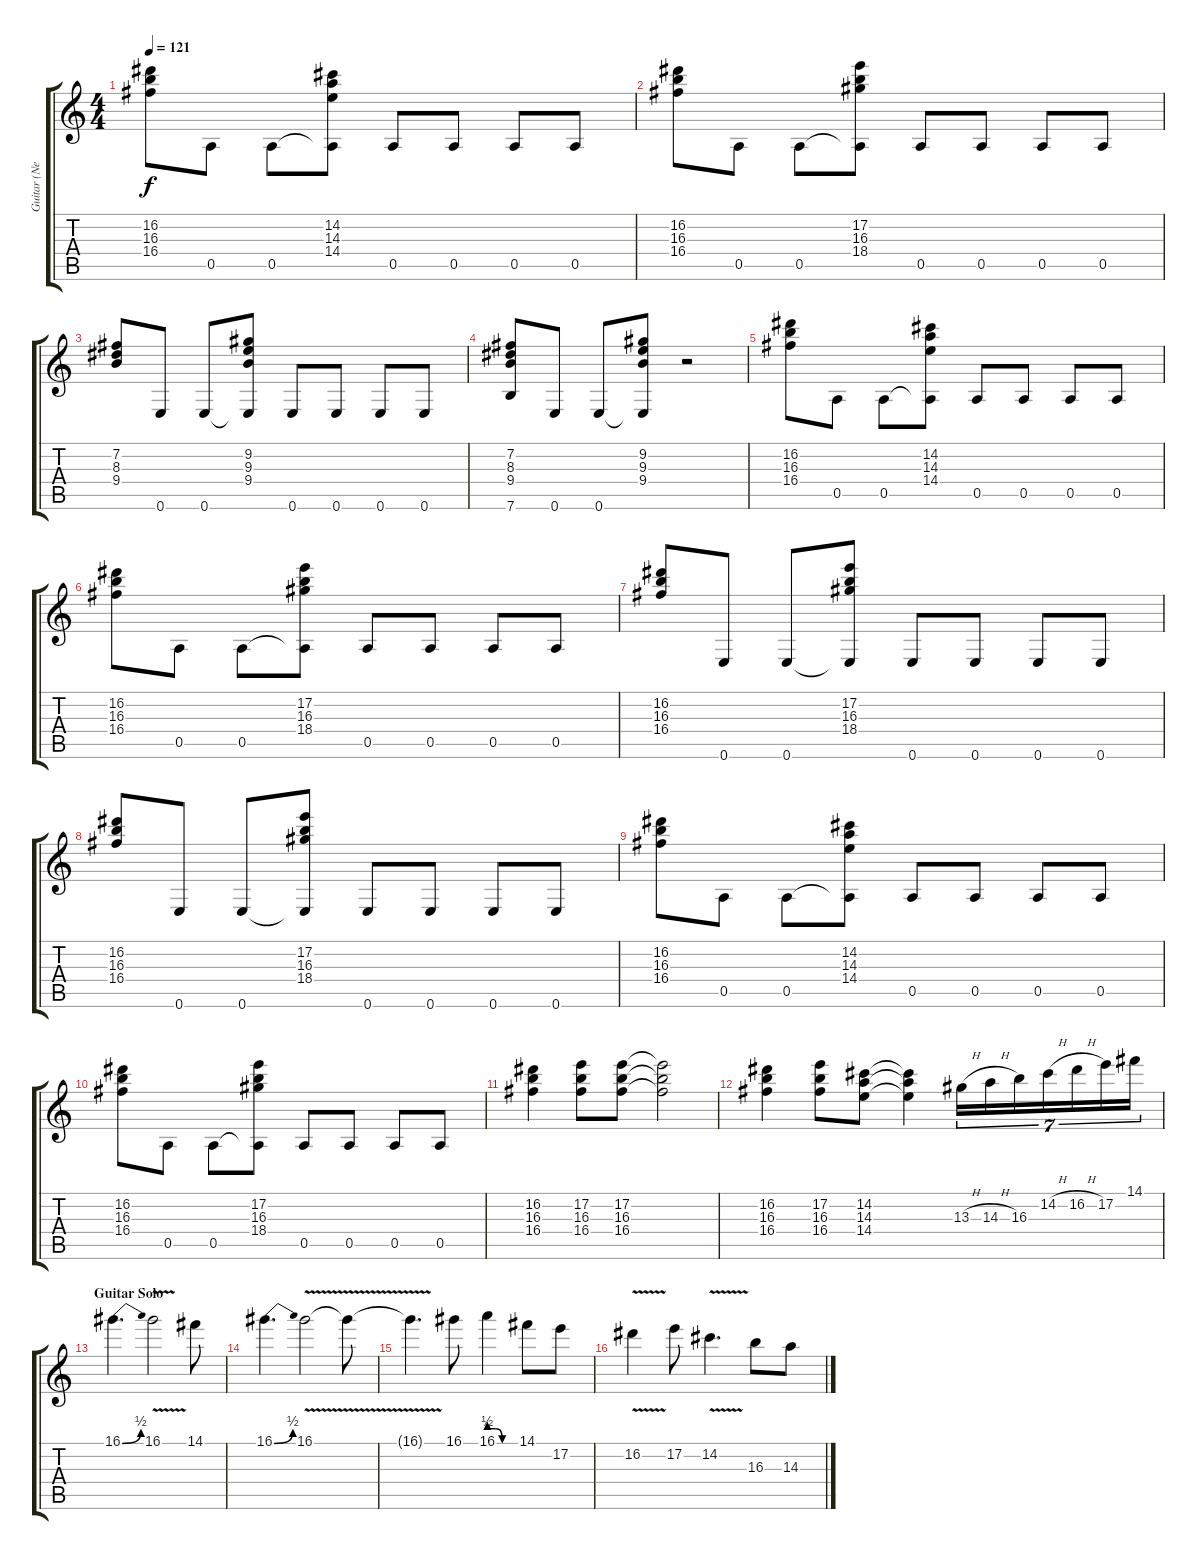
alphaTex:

\track ("Guitar (Neal Schon)" "Guitar (Ne") {instrument distortionguitar}
\staff {score tabs}
\tuning (E4 B3 G3 D3 A2 E2) {hide}
\ts (4 4)
\tempo 121
\clef g2
\ks c
(16.2 16.3 16.4).8{dy f} 0.5.8 0.5.8 (14.2 14.3 14.4 0.5{t}).8 0.5.8 0.5.8 0.5.8 0.5.8 |
(16.2 16.3 16.4).8 0.5.8 0.5.8 (17.2 16.3 18.4 0.5{t}).8 0.5.8 0.5.8 0.5.8 0.5.8 |
(7.2 8.3 9.4).8 0.6.8 0.6.8 (9.2 9.3 9.4 0.6{t}).8 0.6.8 0.6.8 0.6.8 0.6.8 |
(7.2 8.3 9.4 7.6).8 0.6.8 0.6.8 (9.2 9.3 9.4 0.6{t}).8 r.2 |
(16.2 16.3 16.4).8 0.5.8 0.5.8 (14.2 14.3 14.4 0.5{t}).8 0.5.8 0.5.8 0.5.8 0.5.8 |
(16.2 16.3 16.4).8 0.5.8 0.5.8 (17.2 16.3 18.4 0.5{t}).8 0.5.8 0.5.8 0.5.8 0.5.8 |
(16.2 16.3 16.4).8 0.6.8 0.6.8 (17.2 16.3 18.4 0.6{t}).8 0.6.8 0.6.8 0.6.8 0.6.8 |
(16.2 16.3 16.4).8 0.6.8 0.6.8 (17.2 16.3 18.4 0.6{t}).8 0.6.8 0.6.8 0.6.8 0.6.8 |
(16.2 16.3 16.4).8 0.5.8 0.5.8 (14.2 14.3 14.4 0.5{t}).8 0.5.8 0.5.8 0.5.8 0.5.8 |
(16.2 16.3 16.4).8 0.5.8 0.5.8 (17.2 16.3 18.4 0.5{t}).8 0.5.8 0.5.8 0.5.8 0.5.8 |
(16.2 16.3 16.4).4 (17.2 16.3 16.4).8 (17.2 16.3 16.4).8 (17.2{t} 16.3{t} 16.4{t}).2 |
(16.2 16.3 16.4).4 (17.2 16.3 16.4).8 (14.2 14.3 14.4).8 (14.2{t} 14.3{t} 14.4{t}).4 13.3{h}.16{tu (7 4)} 14.3{h}.16{tu (7 4)} 16.3.16{tu (7 4)} 14.2{h}.16{tu (7 4)} 16.2{h}.16{tu (7 4)} 17.2.16{tu (7 4)} 14.1.16{tu (7 4)} |
\section ("" "Guitar Solo")
16.1{be (bend 0 0 60 2)}.4{d} 16.1{v}.2 14.1.8 |
16.1{be (bend 0 0 60 2)}.4{d} 16.1{v}.2 16.1{v t}.8 |
16.1{v t}.4{d} 16.1.8 16.1{be (custom 0 2 15 2 30 0 60 0)}.4 14.1.8 17.2.8 |
16.2{v}.4 17.2.8 14.2{v}.4{d} 16.3.8 14.3.8
